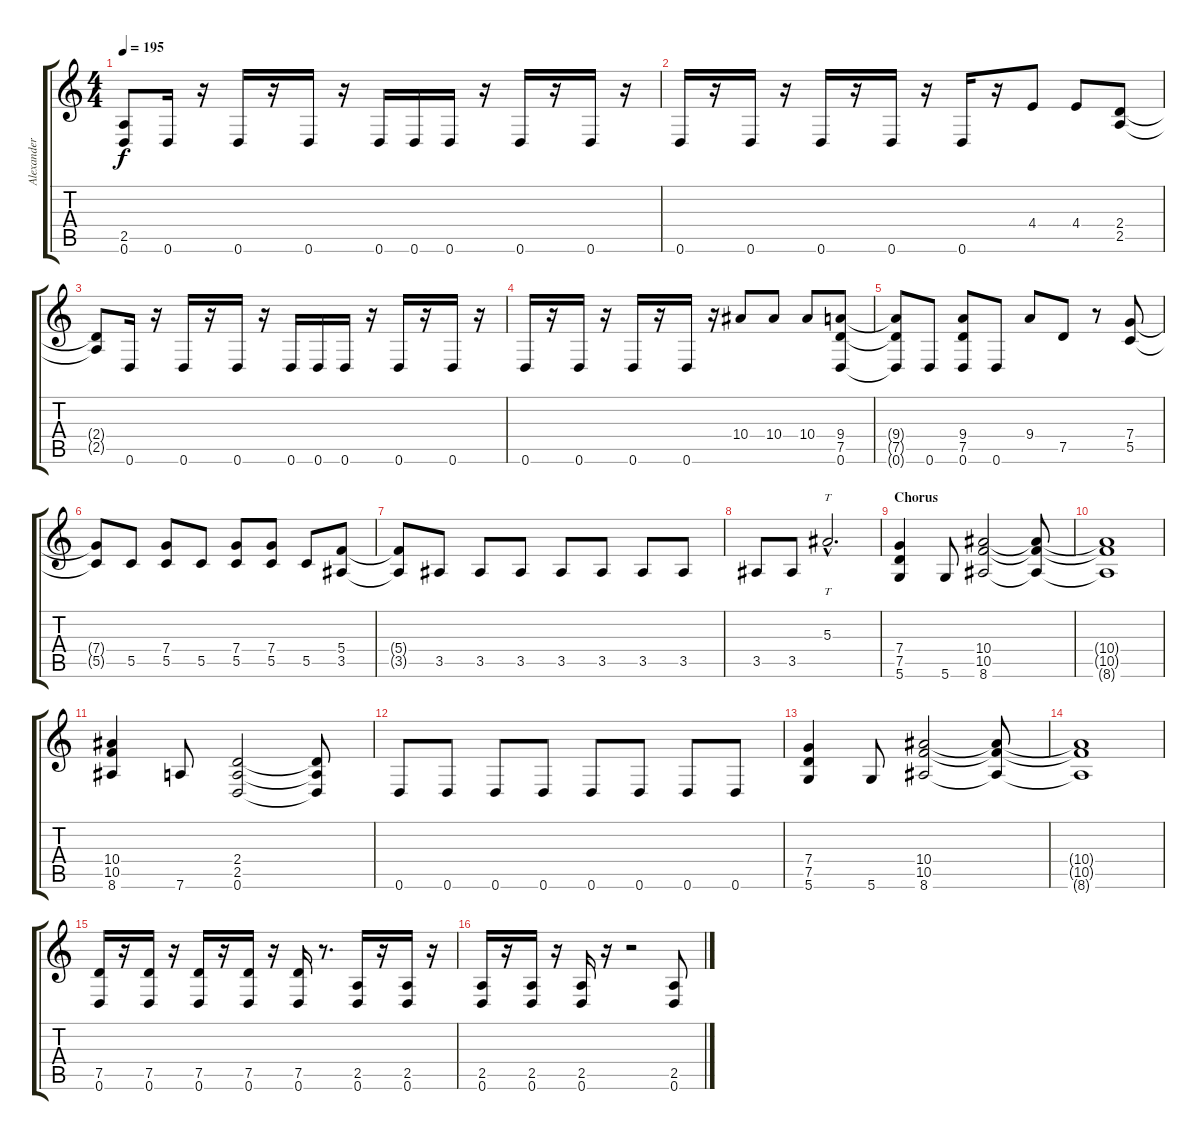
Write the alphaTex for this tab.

\track ("Alexander Kuoppala " "Alexander ") {instrument distortionguitar}
\staff {score tabs}
\tuning (D4 A3 F3 C3 G2 D2) {hide}
\ts (4 4)
\tempo 195
\clef g2
\ks c
(2.5{t} 0.6{t}).8{dy f} 0.6.16 r.16 0.6.16 r.16 0.6.16 r.16 0.6.16 0.6.16 0.6.16 r.16 0.6.16 r.16 0.6.16 r.16 |
0.6.16 r.16 0.6.16 r.16 0.6.16 r.16 0.6.16 r.16 0.6.16 r.16 4.4.8 4.4.8 (2.4 2.5).8 |
(2.4{t} 2.5{t}).8 0.6.16 r.16 0.6.16 r.16 0.6.16 r.16 0.6.16 0.6.16 0.6.16 r.16 0.6.16 r.16 0.6.16 r.16 |
0.6.16 r.16 0.6.16 r.16 0.6.16 r.16 0.6.16 r.16 10.4.8 10.4.8 10.4.8 (9.4 7.5 0.6).8 |
(9.4{t} 7.5{t} 0.6{t}).8 0.6.8 (9.4 7.5 0.6).8 0.6.8 9.4.8 7.5.8 r.8 (7.4 5.5).8 |
(7.4{t} 5.5{t}).8 5.5.8 (7.4 5.5).8 5.5.8 (7.4 5.5).8 (7.4 5.5).8 5.5.8 (5.4 3.5).8 |
(5.4{t} 3.5{t}).8 3.5.8 3.5.8 3.5.8 3.5.8 3.5.8 3.5.8 3.5.8 |
3.5.8 3.5.8 5.3{hac}.2{tt d} |
\section ("" "Chorus")
(7.4 7.5 5.6).4 5.6.8 (10.4 10.5 8.6).2 (10.4{t} 10.5{t} 8.6{t}).8 |
(10.4{t} 10.5{t} 8.6{t}).1 |
(10.4 10.5 8.6).4 7.6.8 (2.4 2.5 0.6).2 (2.4{t} 2.5{t} 0.6{t}).8 |
0.6.8 0.6.8 0.6.8 0.6.8 0.6.8 0.6.8 0.6.8 0.6.8 |
(7.4 7.5 5.6).4 5.6.8 (10.4 10.5 8.6).2 (10.4{t} 10.5{t} 8.6{t}).8 |
(10.4{t} 10.5{t} 8.6{t}).1 |
(7.5 0.6).16 r.16 (7.5 0.6).16 r.16 (7.5 0.6).16 r.16 (7.5 0.6).16 r.16 (7.5 0.6).16 r.8{d} (2.5 0.6).16 r.16 (2.5 0.6).16 r.16 |
(2.5 0.6).16 r.16 (2.5 0.6).16 r.16 (2.5 0.6).16 r.16 r.2 (2.5 0.6).8
